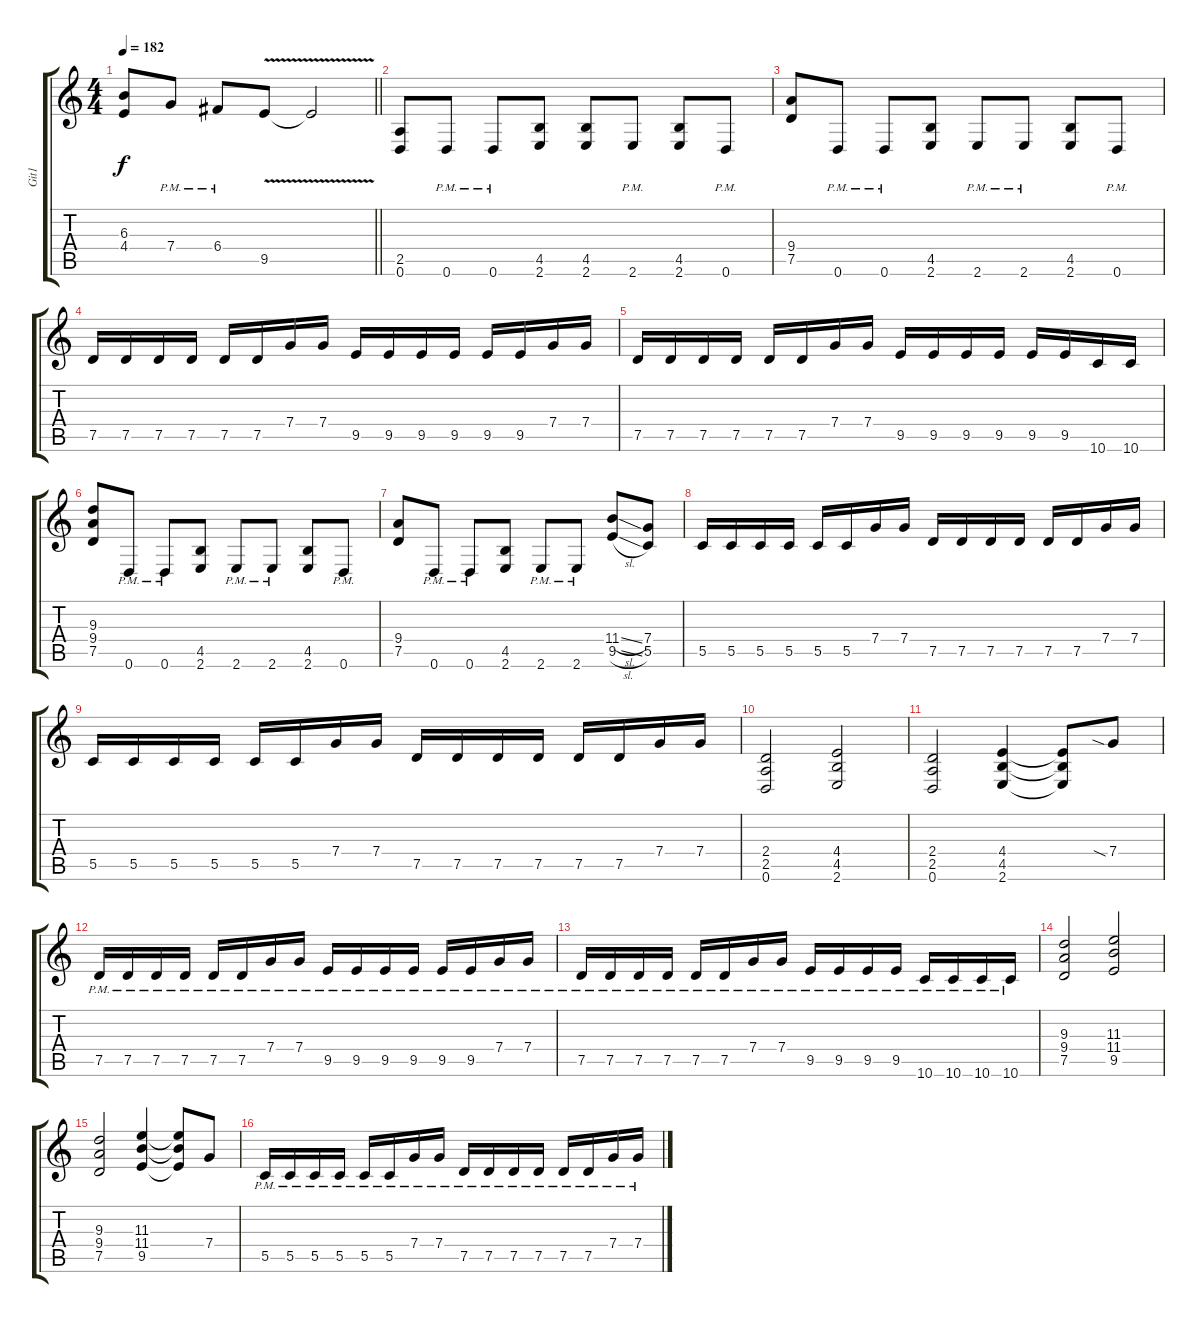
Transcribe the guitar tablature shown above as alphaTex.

\track ("Git1" "Git1") {instrument distortionguitar}
\staff {score tabs}
\tuning (D4 A3 F3 C3 G2 D2) {hide}
\ts (4 4)
\tempo 182
\clef g2
\barLineRight lightlight
\ks c
(6.3{t} 4.4{t}).8{dy f} 7.4{pm}.8 6.4{pm}.8 9.5{v}.8 9.5{t}.2 |
(2.5 0.6).8 0.6{pm}.8 0.6{pm}.8 (4.5 2.6).8 (4.5 2.6).8 2.6{pm}.8 (4.5 2.6).8 0.6{pm}.8 |
(9.4 7.5).8 0.6{pm}.8 0.6{pm}.8 (4.5 2.6).8 2.6{pm}.8 2.6{pm}.8 (4.5 2.6).8 0.6{pm}.8 |
7.5.16 7.5.16 7.5.16 7.5.16 7.5.16 7.5.16 7.4.16 7.4.16 9.5.16 9.5.16 9.5.16 9.5.16 9.5.16 9.5.16 7.4.16 7.4.16 |
7.5.16 7.5.16 7.5.16 7.5.16 7.5.16 7.5.16 7.4.16 7.4.16 9.5.16 9.5.16 9.5.16 9.5.16 9.5.16 9.5.16 10.6.16 10.6.16 |
(9.3 9.4 7.5).8 0.6{pm}.8 0.6{pm}.8 (4.5 2.6).8 2.6{pm}.8 2.6{pm}.8 (4.5 2.6).8 0.6{pm}.8 |
(9.4 7.5).8 0.6{pm}.8 0.6{pm}.8 (4.5 2.6).8 2.6{pm}.8 2.6{pm}.8 (11.4{sl} 9.5{sl}).8 (7.4 5.5).8 |
5.5.16 5.5.16 5.5.16 5.5.16 5.5.16 5.5.16 7.4.16 7.4.16 7.5.16 7.5.16 7.5.16 7.5.16 7.5.16 7.5.16 7.4.16 7.4.16 |
5.5.16 5.5.16 5.5.16 5.5.16 5.5.16 5.5.16 7.4.16 7.4.16 7.5.16 7.5.16 7.5.16 7.5.16 7.5.16 7.5.16 7.4.16 7.4.16 |
(2.4 2.5 0.6).2 (4.4 4.5 2.6).2 |
(2.4 2.5 0.6).2 (4.4 4.5 2.6).4 (4.4{t} 4.5{t} 2.6{t}).8 7.4{sia}.8 |
7.5{pm}.16 7.5{pm}.16 7.5{pm}.16 7.5{pm}.16 7.5{pm}.16 7.5{pm}.16 7.4{pm}.16 7.4{pm}.16 9.5{pm}.16 9.5{pm}.16 9.5{pm}.16 9.5{pm}.16 9.5{pm}.16 9.5{pm}.16 7.4{pm}.16 7.4{pm}.16 |
7.5{pm}.16 7.5{pm}.16 7.5{pm}.16 7.5{pm}.16 7.5{pm}.16 7.5{pm}.16 7.4{pm}.16 7.4{pm}.16 9.5{pm}.16 9.5{pm}.16 9.5{pm}.16 9.5{pm}.16 10.6{pm}.16 10.6{pm}.16 10.6{pm}.16 10.6{pm}.16 |
(9.3 9.4 7.5).2 (11.3 11.4 9.5).2 |
(9.3 9.4 7.5).2 (11.3 11.4 9.5).4 (11.3{t} 11.4{t} 9.5{t}).8 7.4.8 |
5.5{pm}.16 5.5{pm}.16 5.5{pm}.16 5.5{pm}.16 5.5{pm}.16 5.5{pm}.16 7.4{pm}.16 7.4{pm}.16 7.5{pm}.16 7.5{pm}.16 7.5{pm}.16 7.5{pm}.16 7.5{pm}.16 7.5{pm}.16 7.4{pm}.16 7.4{pm}.16
